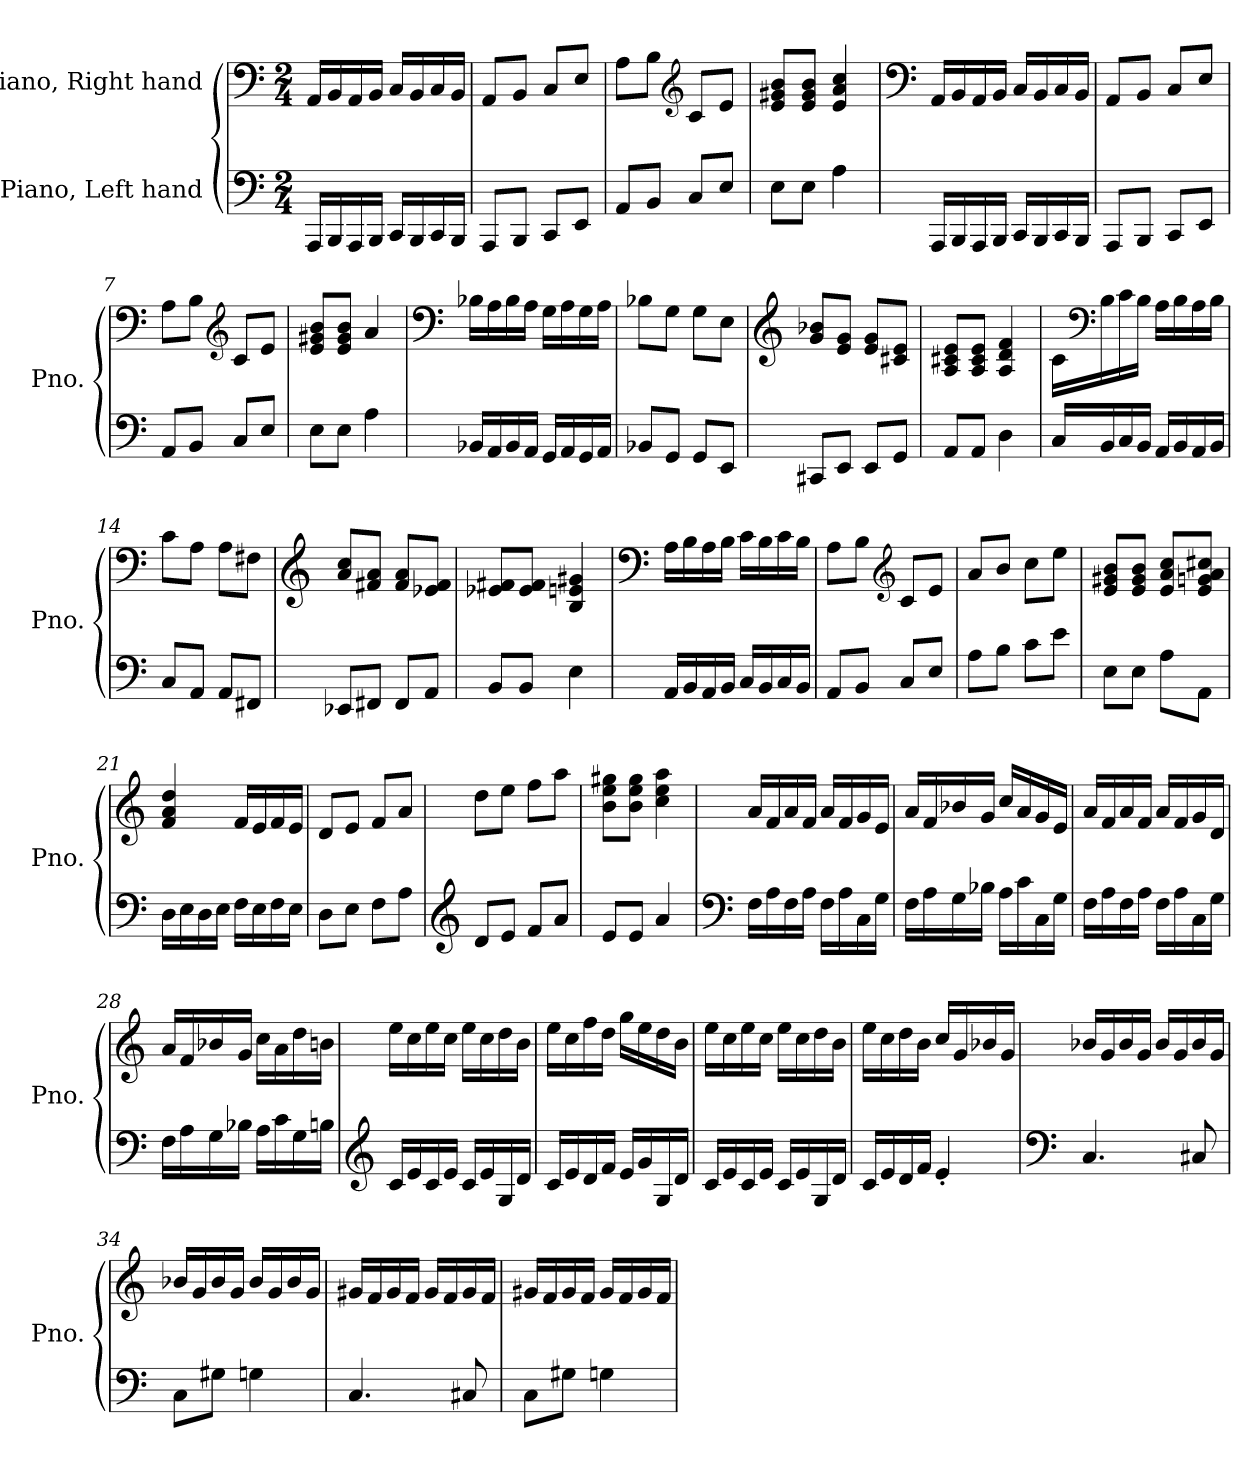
**kern	**kern
*part2	*part1
*staff2	*staff1
*I"Piano, Left hand	*I"Piano, Right hand
*I'Pno.	*I'Pno.
*clefF4	*clefF4
*k[]	*k[]
*M2/4	*M2/4
*MM120	*MM120
=1	=1
16AAA/LL	16AA/LL
16BBB/	16BB/
16AAA/	16AA/
16BBB/JJ	16BB/JJ
16CC/LL	16C/LL
16BBB/	16BB/
16CC/	16C/
16BBB/JJ	16BB/JJ
=2	=2
8AAA/L	8AA/L
8BBB/J	8BB/J
8CC/L	8C/L
8EE/J	8E/J
=3	=3
8AA/L	8A\L
8BB/J	8B\J
*	*clefG2
8C/L	8c/L
8E/J	8e/J
=4	=4
8E\L	8e/ 8g#X/ 8b/L
8E\J	8e/ 8g#/ 8b/J
4A\	4e/ 4a/ 4cc/
!!LO:LB:g=z
=5	=5
*	*clefF4
16AAA/LL	16AA/LL
16BBB/	16BB/
16AAA/	16AA/
16BBB/JJ	16BB/JJ
16CC/LL	16C/LL
16BBB/	16BB/
16CC/	16C/
16BBB/JJ	16BB/JJ
=6	=6
8AAA/L	8AA/L
8BBB/J	8BB/J
8CC/L	8C/L
8EE/J	8E/J
=7	=7
8AA/L	8A\L
8BB/J	8B\J
*	*clefG2
8C/L	8c/L
8E/J	8e/J
=8	=8
8E\L	8e/ 8g#X/ 8b/L
8E\J	8e/ 8g#/ 8b/J
4A\	4a/
=9	=9
*	*clefF4
16BB-X/LL	16B-X\LL
16AA/	16A\
16BB-/	16B-\
16AA/JJ	16A\JJ
16GG/LL	16G\LL
16AA/	16A\
16GG/	16G\
16AA/JJ	16A\JJ
=10	=10
8BB-X/L	8B-X\L
8GG/J	8G\J
8GG/L	8G\L
8EE/J	8E\J
!!LO:LB:g=z
=11	=11
*	*clefG2
8CC#X/L	8g/ 8b-X/L
8EE/J	8e/ 8g/J
8EE/L	8e/ 8g/L
8GG/J	8c#X/ 8e/J
=12	=12
8AA/L	8A/ 8c#X/ 8e/L
8AA/J	8A/ 8c#/ 8e/J
4D\	4A/ 4d/ 4f/
=13	=13
16C/LL	16c\LL
*	*clefF4
16BB/	16B\
16C/	16c\
16BB/JJ	16B\JJ
16AA/LL	16A\LL
16BB/	16B\
16AA/	16A\
16BB/JJ	16B\JJ
=14	=14
8C/L	8c\L
8AA/J	8A\J
8AA/L	8A\L
8FF#X/J	8F#X\J
=15	=15
*	*clefG2
8EE-X/L	8a/ 8cc/L
8FF#X/J	8f#X/ 8a/J
8FF#/L	8f#/ 8a/L
8AA/J	8e-X/ 8f#/J
=16	=16
8BB/L	8e-X/ 8f#X/L
8BB/J	8e-/ 8f#/J
4E\	4B/ 4en/ 4g#X/
!!LO:LB:g=z
=17	=17
*	*clefF4
16AA/LL	16A\LL
16BB/	16B\
16AA/	16A\
16BB/JJ	16B\JJ
16C/LL	16c\LL
16BB/	16B\
16C/	16c\
16BB/JJ	16B\JJ
=18	=18
8AA/L	8A\L
8BB/J	8B\J
*	*clefG2
8C/L	8c/L
8E/J	8e/J
=19	=19
8A\L	8a/L
8B\J	8b/J
8c\L	8cc\L
8e\J	8ee\J
=20	=20
8E\L	8e/ 8g#X/ 8b/L
8E\J	8e/ 8g#/ 8b/J
8A\L	8e/ 8a/ 8cc/L
8AA\J	8e/ 8gn/ 8a/ 8cc#X/J
=21	=21
16D\LL	4f/ 4a/ 4dd/
16E\	.
16D\	.
16E\JJ	.
16F\LL	16f/LL
16E\	16e/
16F\	16f/
16E\JJ	16e/JJ
=22	=22
8D\L	8d/L
8E\J	8e/J
8F\L	8f/L
8A\J	8a/J
!!LO:LB:g=z
=23	=23
*clefG2	*
8d/L	8dd\L
8e/J	8ee\J
8f/L	8ff\L
8a/J	8aa\J
=24	=24
8e/L	8b\ 8ee\ 8gg#X\L
8e/J	8b\ 8ee\ 8gg#\J
4a/	4cc\ 4ee\ 4aa\
=25	=25
*clefF4	*
16F\LL	16a/LL
16A\	16f/
16F\	16a/
16A\JJ	16f/JJ
16F\LL	16a/LL
16A\	16f/
16C\	16g/
16G\JJ	16e/JJ
=26	=26
16F\LL	16a/LL
16A\	16f/
16G\	16b-X/
16B-X\JJ	16g/JJ
16A\LL	16cc/LL
16c\	16a/
16C\	16g/
16G\JJ	16e/JJ
=27	=27
16F\LL	16a/LL
16A\	16f/
16F\	16a/
16A\JJ	16f/JJ
16F\LL	16a/LL
16A\	16f/
16C\	16g/
16G\JJ	16d/JJ
!!LO:LB:g=z
=28	=28
16F\LL	16a/LL
16A\	16f/
16G\	16b-X/
16B-X\JJ	16g/JJ
16A\LL	16cc\LL
16c\	16a\
16G\	16dd\
16Bn\JJ	16bn\JJ
=29	=29
*clefG2	*
16c/LL	16ee\LL
16e/	16cc\
16c/	16ee\
16e/JJ	16cc\JJ
16c/LL	16ee\LL
16e/	16cc\
16G/	16dd\
16d/JJ	16b\JJ
=30	=30
16c/LL	16ee\LL
16e/	16cc\
16d/	16ff\
16f/JJ	16dd\JJ
16e/LL	16gg\LL
16g/	16ee\
16G/	16dd\
16d/JJ	16b\JJ
=31	=31
16c/LL	16ee\LL
16e/	16cc\
16c/	16ee\
16e/JJ	16cc\JJ
16c/LL	16ee\LL
16e/	16cc\
16G/	16dd\
16d/JJ	16b\JJ
!!LO:PB:g=z
=32	=32
16c/LL	16ee\LL
16e/	16cc\
16d/	16dd\
16f/JJ	16b\JJ
4e'/	16cc/LL
.	16g/
.	16b-X/
.	16g/JJ
=33	=33
*clefF4	*
4.C/	16b-X/LL
.	16g/
.	16b-/
.	16g/JJ
.	16b-/LL
.	16g/
8C#X/	16b-/
.	16g/JJ
=34	=34
8C\L	16b-X/LL
.	16g/
8G#X\J	16b-/
.	16g/JJ
4Gn\	16b-/LL
.	16g/
.	16b-/
.	16g/JJ
=35	=35
4.C/	16g#X/LL
.	16f/
.	16g#/
.	16f/JJ
.	16g#/LL
.	16f/
8C#X/	16g#/
.	16f/JJ
=36	=36
8C\L	16g#X/LL
.	16f/
8G#X\J	16g#/
.	16f/JJ
4Gn\	16g#/LL
.	16f/
.	16g#/
.	16f/JJ
=	=
*-	*-
